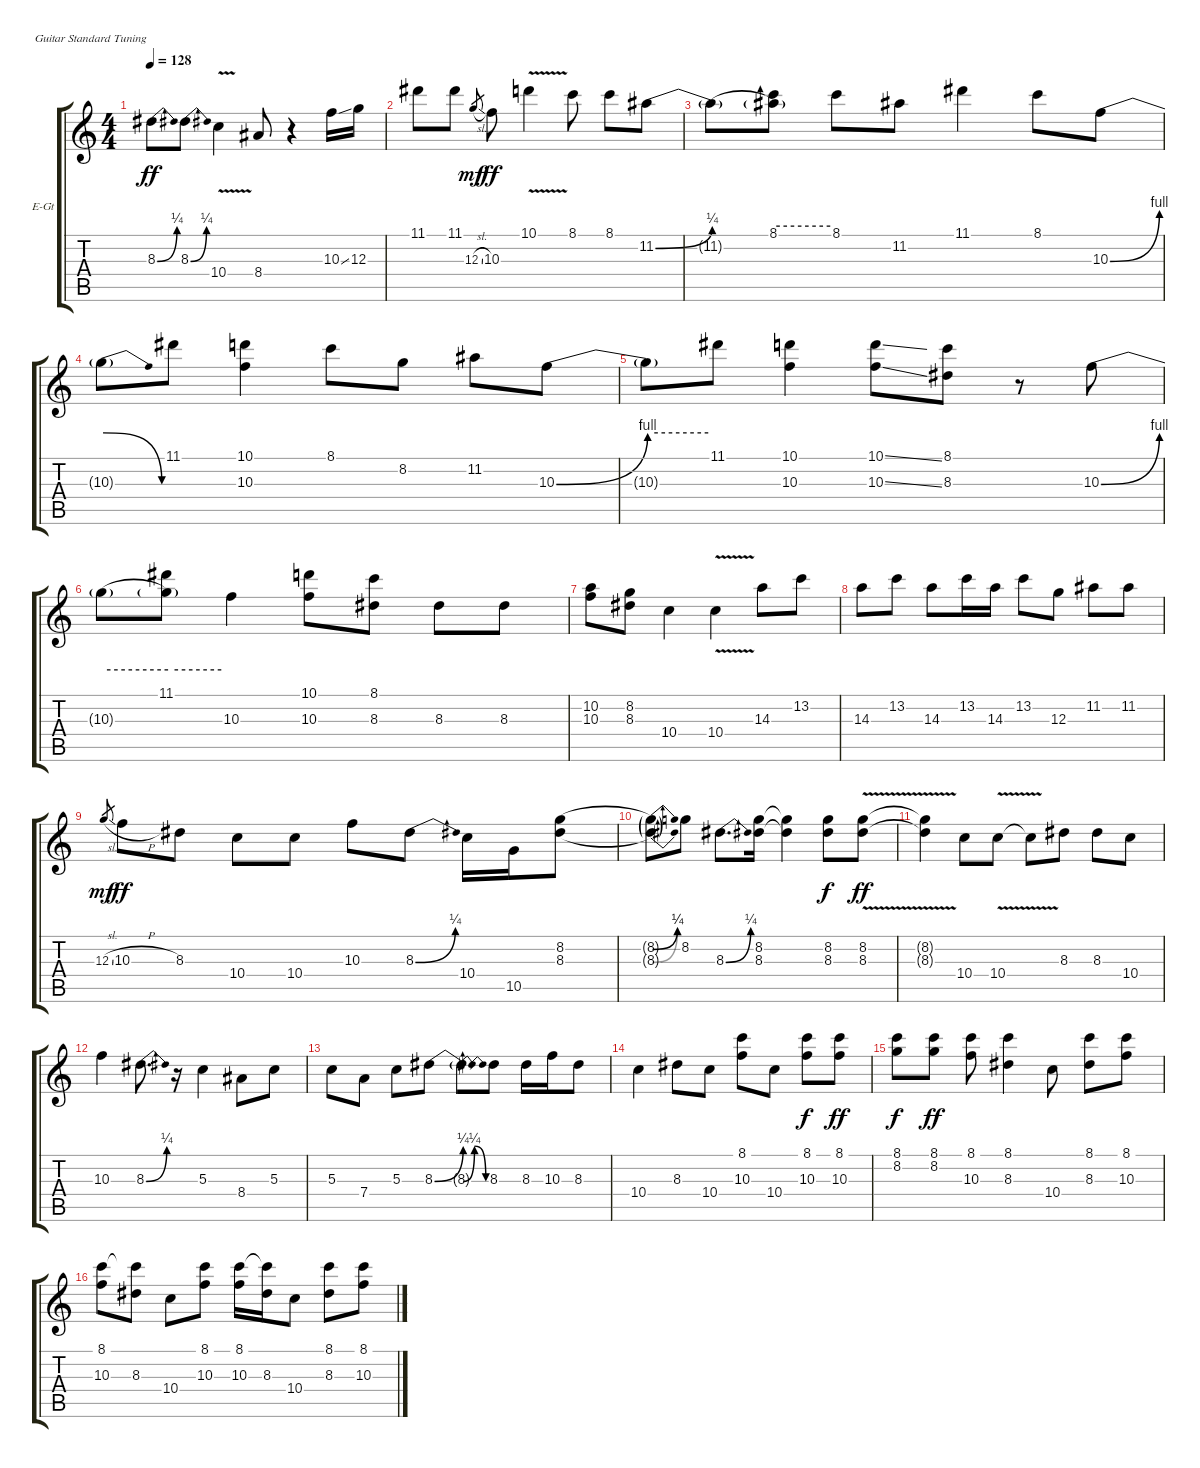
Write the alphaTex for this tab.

\bracketExtendMode groupsimilarinstruments
\firstSystemTrackNameOrientation horizontal
\otherSystemsTrackNameOrientation horizontal
\track ("Lead Guitar" "E-Gt") {mute instrument overdrivenguitar}
\staff {score tabs}
\tuning (E4 B3 G3 D3 A2 E2)
\ts (4 4)
\tempo 128
\clef g2
\ks c
8.3{be (bend 0 0 60 1)}.8{dy ff} 8.3{be (bend 0 0 60 1)}.8 10.4{v}.4 8.4.8 r.4 10.3{ss}.16 12.3.16 |
11.1.8 11.1.8 12.3{sl}.8{gr dy mf} 10.3.8{dy ff} 10.1{v}.4 8.1.8 8.1.8 11.2{be (bend 0 0 60 1)}.8 |
11.2{be (hold 0 0 60 0) t}.8 (8.1 11.2{be (hold 0 1 60 1) t}).8 8.1.8 11.2.8 11.1.4 8.1.8 10.3{be (bend 0 0 60 4)}.8 |
10.3{be (release 0 4 60 0) t}.8 11.1.8 (10.1 10.3).4 8.1.8 8.2.8 11.2.8 10.3{be (bend 0 0 60 4)}.8 |
10.3{be (hold 0 4 60 4) t}.8 11.1.8 (10.1 10.3).4 (10.1{ss} 10.3{ss}).8 (8.1 8.3).8 r.8 10.3{be (bend 0 0 60 4)}.8 |
10.3{be (hold 0 4 60 4) t}.8 (11.1 10.3{be (hold 0 4 60 4) t}).8 10.3.4 (10.1 10.3).8 (8.1 8.3).8 8.3.8 8.3.8 |
(10.2 10.3).8 (8.2 8.3).8 10.4.4 10.4{v}.4 14.3.8 13.2.8 |
14.3.8 13.2.8 14.3.8 13.2.16 14.3.16 13.2.8 12.3.8 11.2.8 11.2.8 |
12.3{sl}.8{gr dy mf} 10.3{h}.8{dy ff} 8.3.8 10.4.8 10.4.8 10.3.8 8.3{be (bend 0 0 60 1)}.8 10.4.16 10.5.16 (8.2{be (hold 0 0 60 0)} 8.3{be (hold 0 0 60 0)}).8 |
(8.2{be (bend 0 0 60 1) t} 8.3{be (bend 0 0 60 1) t}).8 8.2.8 8.3{be (bend 0 0 60 1)}.8{d} (8.2 8.3).16 (8.2{t} 8.3{t}).4 (8.2 8.3).8{dy f} (8.2{v} 8.3{v}).8{dy ff} |
(8.2{v t} 8.3{v t}).4 10.4.8 10.4{v}.8 10.4{v t}.8 8.3.8 8.3.8 10.4.8 |
10.3.4 8.3{be (bend 0 0 60 1)}.8{d} r.16 5.3.4 8.4.8 5.3.8 |
5.3.8 7.4.8 5.3.8 8.3{be (bend 0 0 60 1)}.8 8.3{be (bendrelease 0 0 30 1 30 1 60 0) t}.8 8.3.8 8.3.16 10.3.16 8.3.8 |
10.4.4 8.3.8 10.4.8 (8.1 10.3).8 10.4.8 (8.1 10.3).8{dy f} (8.1 10.3).8{dy ff} |
(8.1 8.2).8{dy f} (8.1 8.2).8{dy ff} (8.1 10.3).8 (8.1 8.3).4 10.4.8 (8.1 8.3).8 (8.1 10.3).8 |
(8.1 10.3).8 (8.1{t} 8.3).8 10.4.8 (8.1 10.3).8 (8.1 10.3).16 (8.1{t} 8.3).16 10.4.8 (8.1 8.3).8 (8.1 10.3).8
